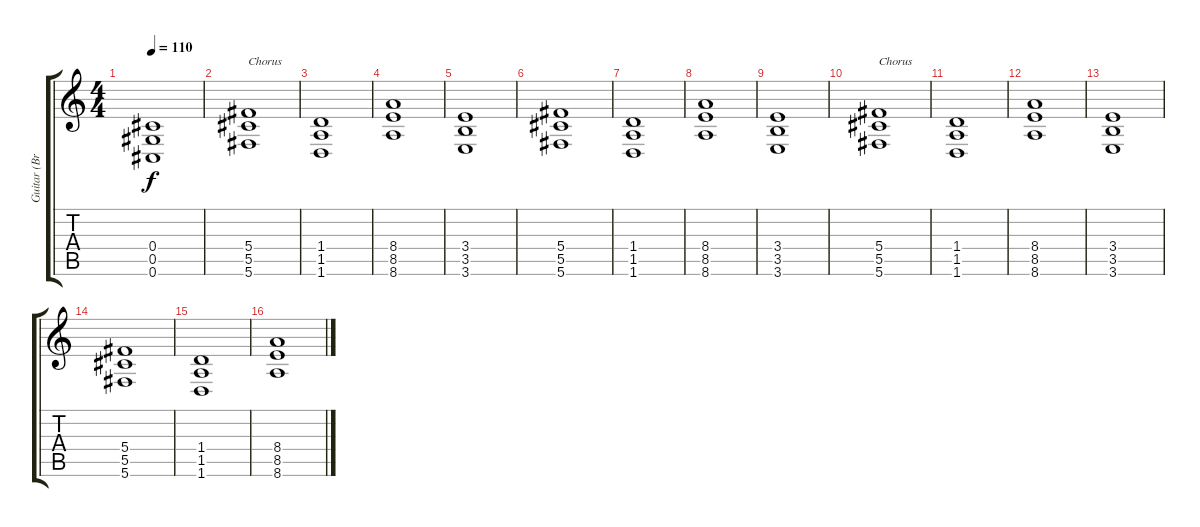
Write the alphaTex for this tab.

\track ("Guitar (Brad Delson)" "Guitar (Br") {instrument distortionguitar}
\staff {score tabs}
\tuning (Eb4 Bb3 Gb3 Db3 Ab2 Db2) {hide}
\ts (4 4)
\tempo 110
\clef g2
\ks c
(0.4 0.5 0.6).1{dy f} |
(5.4 5.5 5.6).1{txt "Chorus" volume 16 instrument distortionguitar} |
(1.4 1.5 1.6).1 |
(8.4 8.5 8.6).1 |
(3.4 3.5 3.6).1 |
(5.4 5.5 5.6).1 |
(1.4 1.5 1.6).1 |
(8.4 8.5 8.6).1 |
(3.4 3.5 3.6).1 |
(5.4 5.5 5.6).1{txt "Chorus" volume 16 instrument distortionguitar} |
(1.4 1.5 1.6).1 |
(8.4 8.5 8.6).1 |
(3.4 3.5 3.6).1 |
(5.4 5.5 5.6).1 |
(1.4 1.5 1.6).1 |
(8.4 8.5 8.6).1
